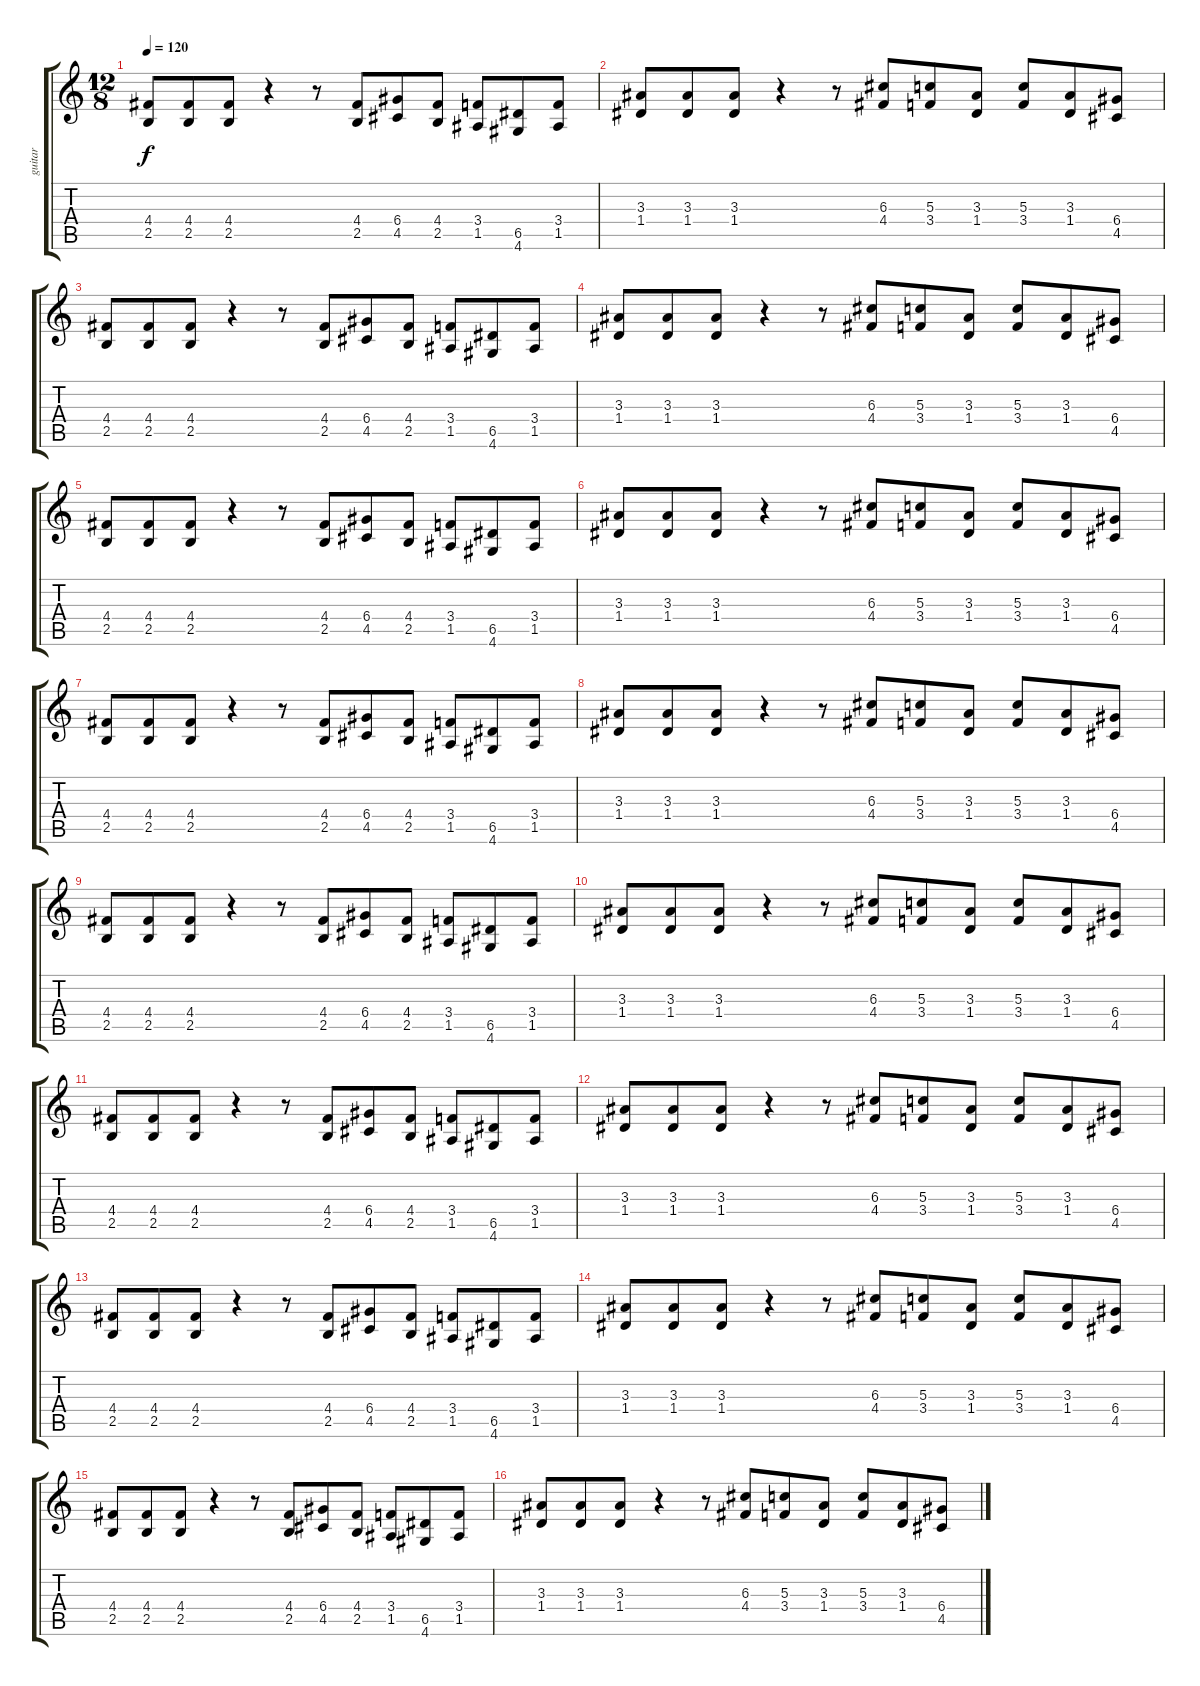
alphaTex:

\track ("guitar " "guitar ") {instrument distortionguitar}
\staff {score tabs}
\tuning (E4 B3 G3 D3 A2 E2) {hide}
\ts (12 8)
\tempo 120
\clef g2
\ks c
(4.4 2.5).8{dy f} (4.4 2.5).8 (4.4 2.5).8 r.4 r.8 (4.4 2.5).8 (6.4 4.5).8 (4.4 2.5).8 (3.4 1.5).8 (6.5 4.6).8 (3.4 1.5).8 |
(3.3 1.4).8 (3.3 1.4).8 (3.3 1.4).8 r.4 r.8 (6.3 4.4).8 (5.3 3.4).8 (3.3 1.4).8 (5.3 3.4).8 (3.3 1.4).8 (6.4 4.5).8 |
(4.4 2.5).8 (4.4 2.5).8 (4.4 2.5).8 r.4 r.8 (4.4 2.5).8 (6.4 4.5).8 (4.4 2.5).8 (3.4 1.5).8 (6.5 4.6).8 (3.4 1.5).8 |
(3.3 1.4).8 (3.3 1.4).8 (3.3 1.4).8 r.4 r.8 (6.3 4.4).8 (5.3 3.4).8 (3.3 1.4).8 (5.3 3.4).8 (3.3 1.4).8 (6.4 4.5).8 |
(4.4 2.5).8 (4.4 2.5).8 (4.4 2.5).8 r.4 r.8 (4.4 2.5).8 (6.4 4.5).8 (4.4 2.5).8 (3.4 1.5).8 (6.5 4.6).8 (3.4 1.5).8 |
(3.3 1.4).8 (3.3 1.4).8 (3.3 1.4).8 r.4 r.8 (6.3 4.4).8 (5.3 3.4).8 (3.3 1.4).8 (5.3 3.4).8 (3.3 1.4).8 (6.4 4.5).8 |
(4.4 2.5).8 (4.4 2.5).8 (4.4 2.5).8 r.4 r.8 (4.4 2.5).8 (6.4 4.5).8 (4.4 2.5).8 (3.4 1.5).8 (6.5 4.6).8 (3.4 1.5).8 |
(3.3 1.4).8 (3.3 1.4).8 (3.3 1.4).8 r.4 r.8 (6.3 4.4).8 (5.3 3.4).8 (3.3 1.4).8 (5.3 3.4).8 (3.3 1.4).8 (6.4 4.5).8 |
(4.4 2.5).8 (4.4 2.5).8 (4.4 2.5).8 r.4 r.8 (4.4 2.5).8 (6.4 4.5).8 (4.4 2.5).8 (3.4 1.5).8 (6.5 4.6).8 (3.4 1.5).8 |
(3.3 1.4).8 (3.3 1.4).8 (3.3 1.4).8 r.4 r.8 (6.3 4.4).8 (5.3 3.4).8 (3.3 1.4).8 (5.3 3.4).8 (3.3 1.4).8 (6.4 4.5).8 |
(4.4 2.5).8 (4.4 2.5).8 (4.4 2.5).8 r.4 r.8 (4.4 2.5).8 (6.4 4.5).8 (4.4 2.5).8 (3.4 1.5).8 (6.5 4.6).8 (3.4 1.5).8 |
(3.3 1.4).8 (3.3 1.4).8 (3.3 1.4).8 r.4 r.8 (6.3 4.4).8 (5.3 3.4).8 (3.3 1.4).8 (5.3 3.4).8 (3.3 1.4).8 (6.4 4.5).8 |
(4.4 2.5).8 (4.4 2.5).8 (4.4 2.5).8 r.4 r.8 (4.4 2.5).8 (6.4 4.5).8 (4.4 2.5).8 (3.4 1.5).8 (6.5 4.6).8 (3.4 1.5).8 |
(3.3 1.4).8 (3.3 1.4).8 (3.3 1.4).8 r.4 r.8 (6.3 4.4).8 (5.3 3.4).8 (3.3 1.4).8 (5.3 3.4).8 (3.3 1.4).8 (6.4 4.5).8 |
(4.4 2.5).8 (4.4 2.5).8 (4.4 2.5).8 r.4 r.8 (4.4 2.5).8 (6.4 4.5).8 (4.4 2.5).8 (3.4 1.5).8 (6.5 4.6).8 (3.4 1.5).8 |
(3.3 1.4).8 (3.3 1.4).8 (3.3 1.4).8 r.4 r.8 (6.3 4.4).8 (5.3 3.4).8 (3.3 1.4).8 (5.3 3.4).8 (3.3 1.4).8 (6.4 4.5).8
